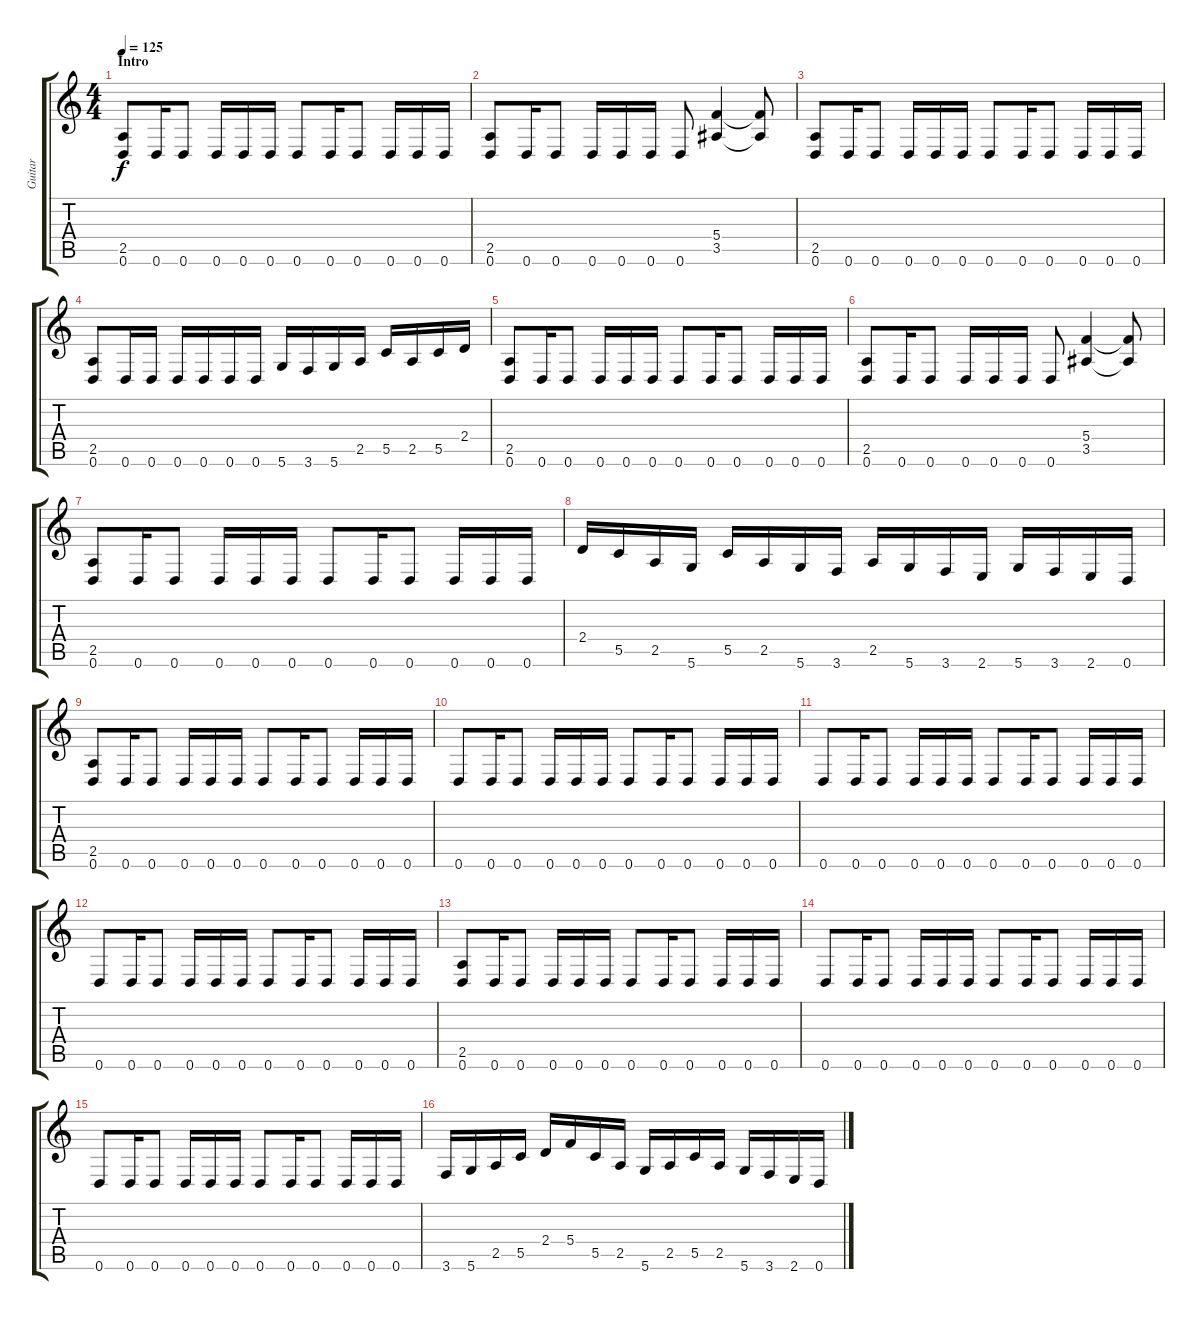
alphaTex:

\track ("Guitar" "Guitar") {instrument distortionguitar}
\staff {score tabs}
\tuning (D4 A3 F3 C3 G2 D2) {hide}
\ts (4 4)
\section ("" "Intro")
\tempo 125
\clef g2
\ks c
(2.5 0.6).8{dy f instrument distortionguitar} 0.6.16 0.6.8 0.6.16 0.6.16 0.6.16 0.6.8 0.6.16 0.6.8 0.6.16 0.6.16 0.6.16 |
(2.5 0.6).8 0.6.16 0.6.8 0.6.16 0.6.16 0.6.16 0.6.8 (5.4 3.5).4 (5.4{t} 3.5{t}).8 |
(2.5 0.6).8 0.6.16 0.6.8 0.6.16 0.6.16 0.6.16 0.6.8 0.6.16 0.6.8 0.6.16 0.6.16 0.6.16 |
(2.5 0.6).8 0.6.16 0.6.16 0.6.16 0.6.16 0.6.16 0.6.16 5.6.16 3.6.16 5.6.16 2.5.16 5.5.16 2.5.16 5.5.16 2.4.16 |
(2.5 0.6).8 0.6.16 0.6.8 0.6.16 0.6.16 0.6.16 0.6.8 0.6.16 0.6.8 0.6.16 0.6.16 0.6.16 |
(2.5 0.6).8 0.6.16 0.6.8 0.6.16 0.6.16 0.6.16 0.6.8 (5.4 3.5).4 (5.4{t} 3.5{t}).8 |
(2.5 0.6).8 0.6.16 0.6.8 0.6.16 0.6.16 0.6.16 0.6.8 0.6.16 0.6.8 0.6.16 0.6.16 0.6.16 |
2.4.16 5.5.16 2.5.16 5.6.16 5.5.16 2.5.16 5.6.16 3.6.16 2.5.16 5.6.16 3.6.16 2.6.16 5.6.16 3.6.16 2.6.16 0.6.16 |
(2.5 0.6).8 0.6.16 0.6.8 0.6.16 0.6.16 0.6.16 0.6.8 0.6.16 0.6.8 0.6.16 0.6.16 0.6.16 |
0.6.8 0.6.16 0.6.8 0.6.16 0.6.16 0.6.16 0.6.8 0.6.16 0.6.8 0.6.16 0.6.16 0.6.16 |
0.6.8 0.6.16 0.6.8 0.6.16 0.6.16 0.6.16 0.6.8 0.6.16 0.6.8 0.6.16 0.6.16 0.6.16 |
0.6.8 0.6.16 0.6.8 0.6.16 0.6.16 0.6.16 0.6.8 0.6.16 0.6.8 0.6.16 0.6.16 0.6.16 |
(2.5 0.6).8 0.6.16 0.6.8 0.6.16 0.6.16 0.6.16 0.6.8 0.6.16 0.6.8 0.6.16 0.6.16 0.6.16 |
0.6.8 0.6.16 0.6.8 0.6.16 0.6.16 0.6.16 0.6.8 0.6.16 0.6.8 0.6.16 0.6.16 0.6.16 |
0.6.8 0.6.16 0.6.8 0.6.16 0.6.16 0.6.16 0.6.8 0.6.16 0.6.8 0.6.16 0.6.16 0.6.16 |
3.6.16 5.6.16 2.5.16 5.5.16 2.4.16 5.4.16 5.5.16 2.5.16 5.6.16 2.5.16 5.5.16 2.5.16 5.6.16 3.6.16 2.6.16 0.6.16
